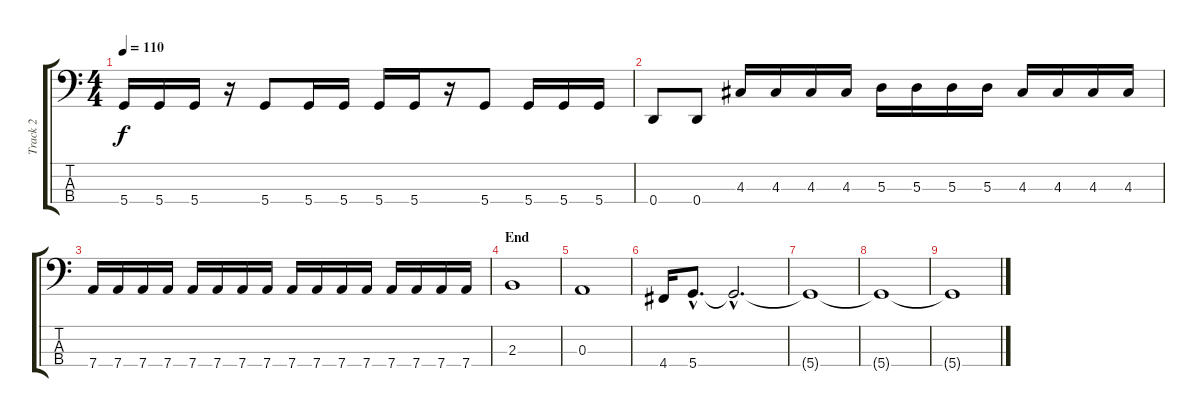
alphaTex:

\track ("Track 2" "Track 2") {instrument electricbasspick}
\staff {score tabs}
\tuning (G2 D2 A1 D1) {hide}
\ts (4 4)
\tempo 110
\clef f4
\ks c
5.4.16{dy f} 5.4.16 5.4.16 r.16 5.4.8 5.4.16 5.4.16 5.4.16 5.4.16 r.16 5.4.8 5.4.16 5.4.16 5.4.16 |
0.4.8 0.4.8 4.3.16 4.3.16 4.3.16 4.3.16 5.3.16 5.3.16 5.3.16 5.3.16 4.3.16 4.3.16 4.3.16 4.3.16 |
7.4.16 7.4.16 7.4.16 7.4.16 7.4.16 7.4.16 7.4.16 7.4.16 7.4.16 7.4.16 7.4.16 7.4.16 7.4.16 7.4.16 7.4.16 7.4.16 |
\section ("" "End")
2.3.1 |
0.3.1 |
4.4.16 5.4{hac}.8{d} 5.4{hac t}.2{d} |
5.4{t}.1 |
5.4{t}.1 |
5.4{t}.1
